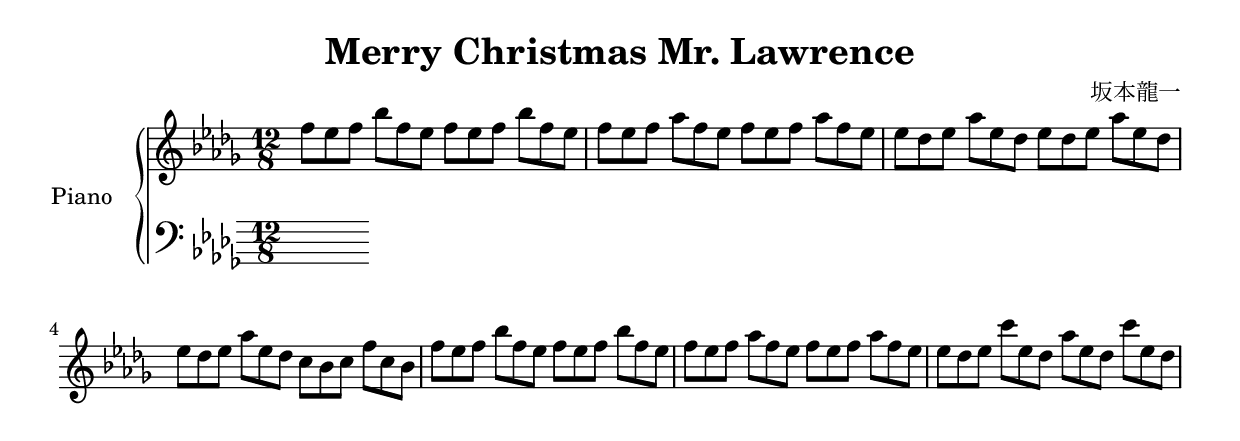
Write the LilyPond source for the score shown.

\header {
  title = "Merry Christmas Mr. Lawrence"
  composer = "坂本龍一"
}

upper = \relative des' {\key des \major \time 12/8 \clef treble
    f'8 ees f bes f ees f ees f bes f ees |
    f ees f aes f ees f ees f aes f ees |
    ees des ees aes ees des ees des ees aes ees des |
    ees des ees aes ees des c bes c f c bes |
    f' ees f bes f ees f ees f bes f ees |
    f ees f aes f ees f ees f aes f ees |
    ees des ees c' ees, des aes' ees des c' ees, des |
    

  }

lower = \relative des' {\key des \major \time 12/8 \clef bass
    
  }

\score {
  \new PianoStaff <<
    \set PianoStaff.instrumentName = #"Piano  "
    \new Staff = "upper" \upper
    \new Staff = "lower" \lower
    >>
  }

  \layout {}
  \midi {}
